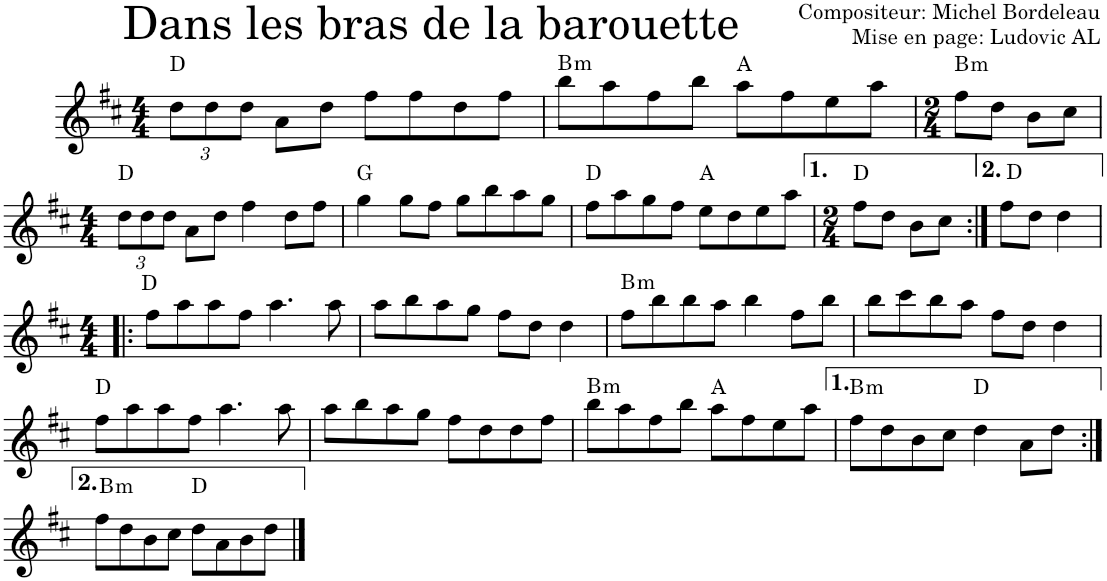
**kern	**harte
*part1	*part1
*staff1	*
*I"Violon	*
*I'Vln.	*
*clefG2	*
*k[f#c#]	*
*M4/4	*
*Xbrackettup	*
=1	=1
12dd\L	D:maj
12dd\	.
12dd\J	.
8a\L	.
8dd\J	.
8ff#\L	.
8ff#\	.
8dd\	.
8ff#\J	.
=2	=2
!	!LO:H:kt=m
8bb\L	B:min
8aa\	.
8ff#\	.
8bb\J	.
8aa\L	A:maj
8ff#\	.
8ee\	.
8aa\J	.
=3	=3
*M2/4	*
!	!LO:H:kt=m
8ff#\L	B:min
8dd\J	.
8b\L	.
8cc#\J	.
!!LO:LB:g=z
=4	=4
*M4/4	*
12dd\L	D:maj
12dd\	.
12dd\J	.
8a\L	.
8dd\J	.
4ff#\	.
8dd\L	.
8ff#\J	.
=5	=5
4gg\	G:maj
8gg\L	.
8ff#\J	.
8gg\L	.
8bb\	.
8aa\	.
8gg\J	.
=6	=6
8ff#\L	D:maj
8aa\	.
8gg\	.
8ff#\J	.
8ee\L	A:maj
8dd\	.
8ee\	.
8aa\J	.
=7	=7
*M2/4	*
8ff#\L	D:maj
8dd\J	.
8b\L	.
8cc#\J	.
=8:|!	=8:|!
8ff#\L	D:maj
8dd\J	.
4dd\	.
!!LO:LB:g=z
=9!|:	=9!|:
*M4/4	*
8ff#\L	D:maj
8aa\	.
8aa\	.
8ff#\J	.
4.aa\	.
8aa\	.
=10	=10
8aa\L	.
8bb\	.
8aa\	.
8gg\J	.
8ff#\L	.
8dd\J	.
4dd\	.
=11	=11
!	!LO:H:kt=m
8ff#\L	B:min
8bb\	.
8bb\	.
8aa\J	.
4bb\	.
8ff#\L	.
8bb\J	.
=12	=12
8bb\L	.
8ccc#\	.
8bb\	.
8aa\J	.
8ff#\L	.
8dd\J	.
4dd\	.
!!LO:LB:g=z
=13	=13
8ff#\L	D:maj
8aa\	.
8aa\	.
8ff#\J	.
4.aa\	.
8aa\	.
=14	=14
8aa\L	.
8bb\	.
8aa\	.
8gg\J	.
8ff#\L	.
8dd\	.
8dd\	.
8ff#\J	.
=15	=15
!	!LO:H:kt=m
8bb\L	B:min
8aa\	.
8ff#\	.
8bb\J	.
8aa\L	A:maj
8ff#\	.
8ee\	.
8aa\J	.
=16	=16
!	!LO:H:kt=m
8ff#\L	B:min
8dd\	.
8b\	.
8cc#\J	.
4dd\	D:maj
8a\L	.
8dd\J	.
!!LO:LB:g=z
=17:|!	=17:|!
!	!LO:H:kt=m
8ff#\L	B:min
8dd\	.
8b\	.
8cc#\J	.
8dd\L	D:maj
8a\	.
8b\	.
8dd\J	.
==	==
*-	*-
